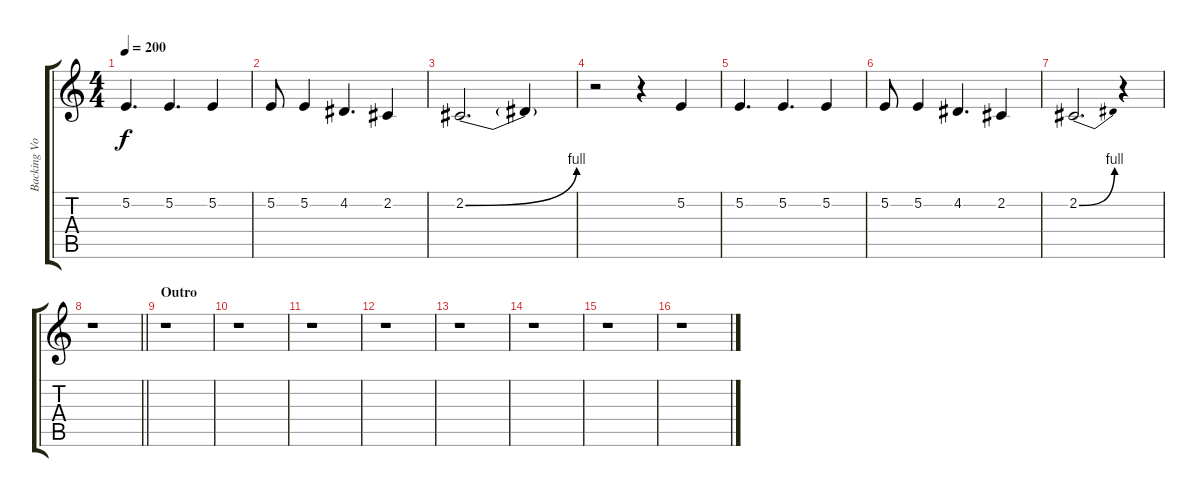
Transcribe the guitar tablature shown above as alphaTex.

\track ("Backing Vocals" "Backing Vo") {instrument lead2sawtooth}
\staff {score tabs}
\tuning (E4 B3 G3 D3 A2 E2) {hide}
\ts (4 4)
\tempo 200
\clef g2
\ks c
5.2.4{d dy f} 5.2.4{d} 5.2.4 |
5.2.8 5.2.4 4.2.4{d} 2.2.4 |
2.2{be (bend 0 0 60 4)}.2{d} 2.2{t}.4 |
r.2 r.4 5.2.4 |
5.2.4{d} 5.2.4{d} 5.2.4 |
5.2.8 5.2.4 4.2.4{d} 2.2.4 |
2.2{be (bend 0 0 60 4)}.2{d} r.4 |
\barLineRight lightlight
r.1 |
\section ("" "Outro")
r.1 |
r.1 |
r.1 |
r.1 |
r.1 |
r.1 |
r.1 |
r.1
